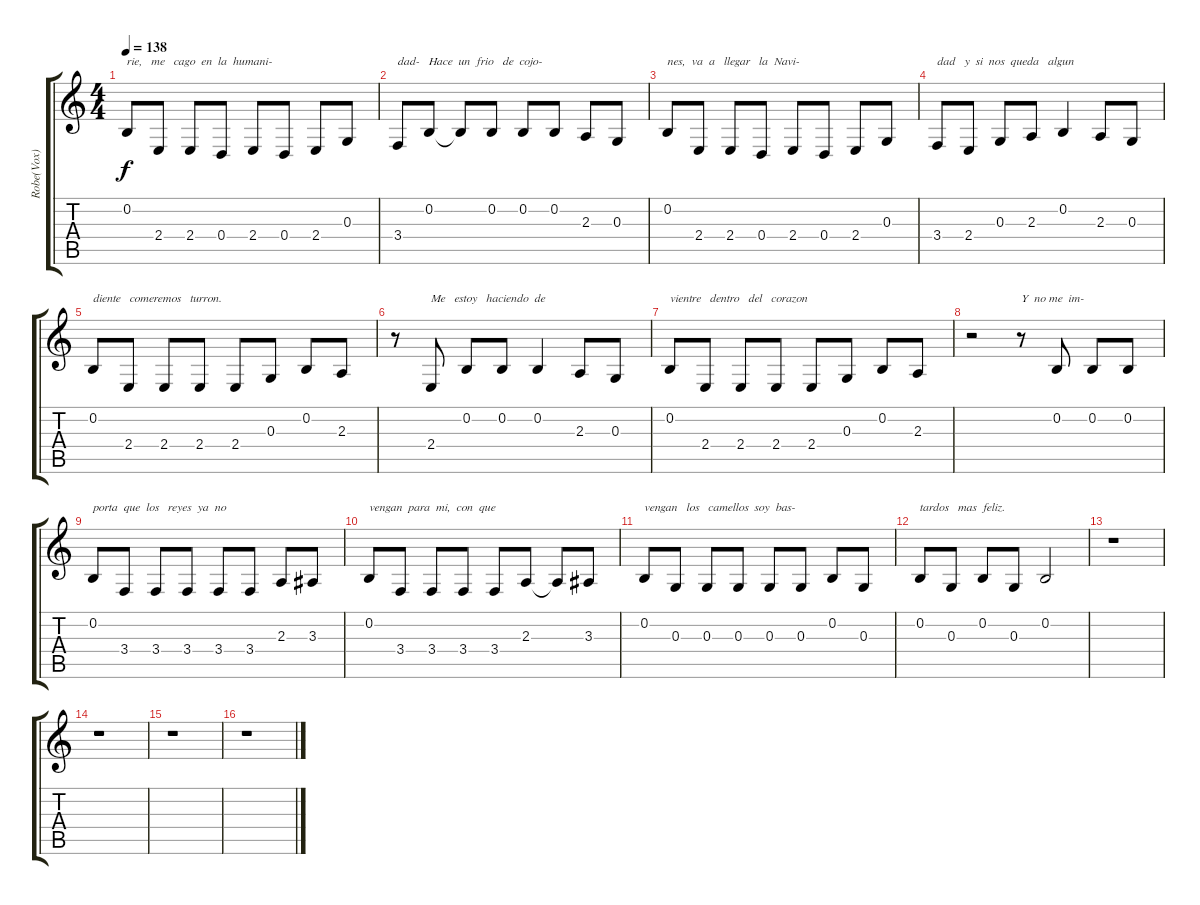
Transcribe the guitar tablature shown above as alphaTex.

\track ("Robe(Vox)" "Robe(Vox)") {instrument tenorsax}
\staff {score tabs}
\tuning (E4 B3 G3 D3 A2 E2) {hide}
\ts (4 4)
\tempo 138
\clef g2
\ks c
0.2.8{txt "rie,   me   cago  en  la  humani-" dy f} 2.4.8 2.4.8 0.4.8 2.4.8 0.4.8 2.4.8 0.3.8 |
3.4.8{txt "dad-   Hace  un  frio   de  cojo-"} 0.2.8 0.2{t}.8 0.2.8 0.2.8 0.2.8 2.3.8 0.3.8 |
0.2.8{txt "nes,  va  a   llegar   la  Navi-  "} 2.4.8 2.4.8 0.4.8 2.4.8 0.4.8 2.4.8 0.3.8 |
3.4.8{txt "dad   y  si  nos  queda   algun"} 2.4.8 0.3.8 2.3.8 0.2.4 2.3.8 0.3.8 |
0.2.8{txt "diente   comeremos   turron."} 2.4.8 2.4.8 2.4.8 2.4.8 0.3.8 0.2.8 2.3.8 |
r.8 2.4.8{txt "Me   estoy   haciendo  de"} 0.2.8 0.2.8 0.2.4 2.3.8 0.3.8 |
0.2.8{txt "vientre   dentro   del   corazon"} 2.4.8 2.4.8 2.4.8 2.4.8 0.3.8 0.2.8 2.3.8 |
r.2 r.8{txt "Y  no me  im-"} 0.2.8 0.2.8 0.2.8 |
0.2.8{txt "porta  que  los   reyes  ya  no"} 3.4.8 3.4.8 3.4.8 3.4.8 3.4.8 2.3.8 3.3.8 |
0.2.8{txt "vengan  para  mi,  con  que"} 3.4.8 3.4.8 3.4.8 3.4.8 2.3.8 2.3{t}.8 3.3.8 |
0.2.8{txt "vengan   los   camellos  soy  bas-"} 0.3.8 0.3.8 0.3.8 0.3.8 0.3.8 0.2.8 0.3.8 |
0.2.8{txt "tardos   mas  feliz."} 0.3.8 0.2.8 0.3.8 0.2.2 |
r.1 |
r.1 |
r.1 |
r.1
